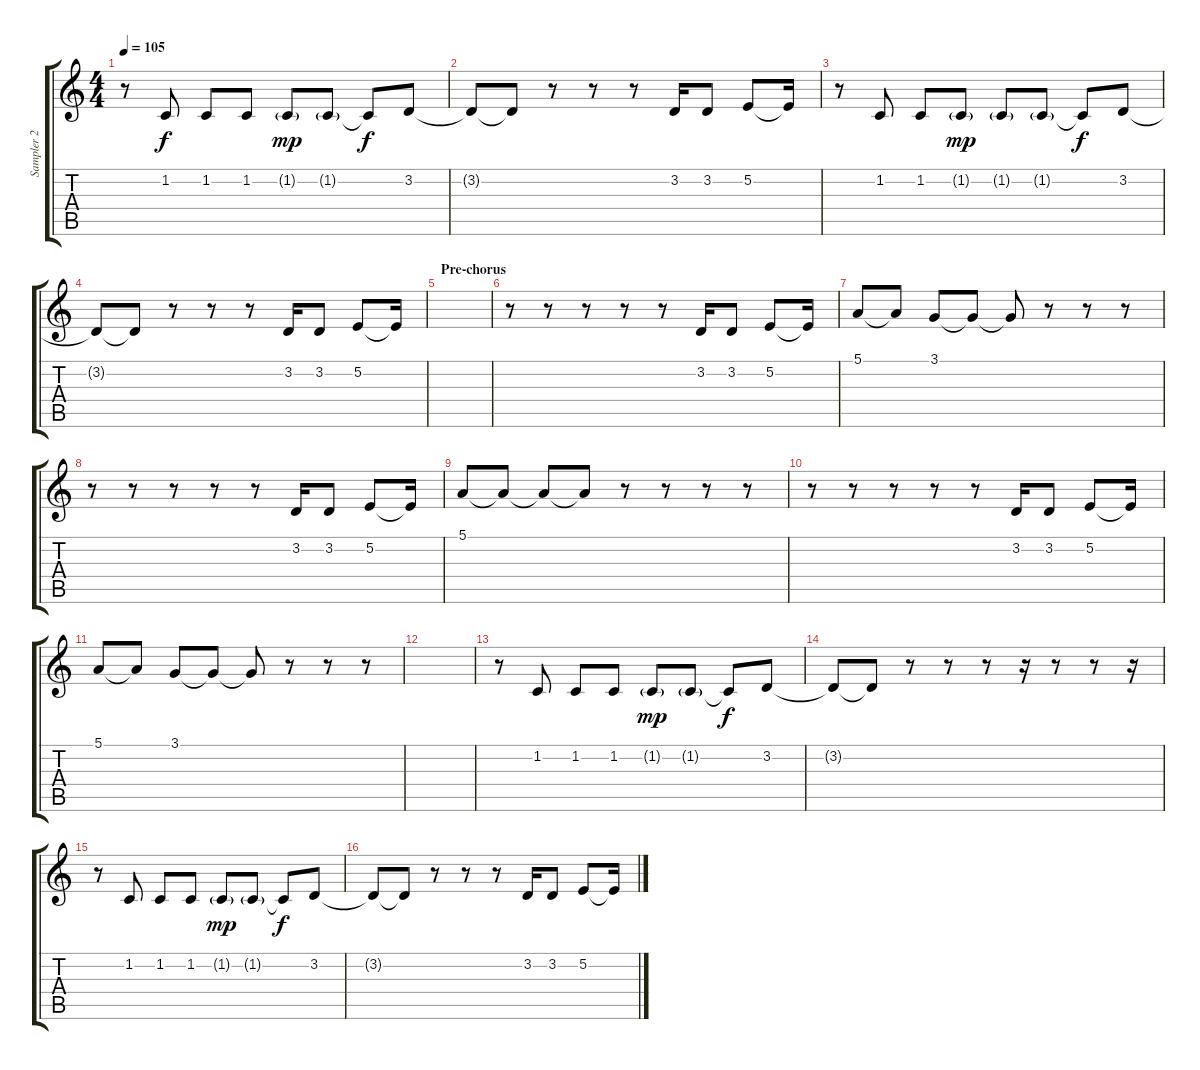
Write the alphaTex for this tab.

\track ("Sampler 2 " "Sampler 2 ") {instrument electricpiano2}
\staff {score tabs}
\tuning (E4 B3 G3 D3 A2 E2) {hide}
\ts (4 4)
\tempo 105
\clef g2
\ks c
r.8{dy f} 1.2.8 1.2.8 1.2.8 1.2{g}.8{dy mp} 1.2{g}.8 1.2{t}.8{dy f} 3.2.8 |
3.2{t}.8 3.2{t}.8 r.8 r.8 r.8 3.2.16 3.2.8 5.2.8 5.2{t}.16 |
r.8 1.2.8 1.2.8 1.2{g}.8{dy mp} 1.2{g}.8 1.2{g}.8 1.2{t}.8{dy f} 3.2.8 |
3.2{t}.8 3.2{t}.8 r.8 r.8 r.8 3.2.16 3.2.8 5.2.8 5.2{t}.16 |
\section ("" "Pre-chorus")
|
r.8 r.8 r.8 r.8 r.8 3.2.16 3.2.8 5.2.8 5.2{t}.16 |
5.1.8 5.1{t}.8 3.1.8 3.1{t}.8 3.1{t}.8 r.8 r.8 r.8 |
r.8 r.8 r.8 r.8 r.8 3.2.16 3.2.8 5.2.8 5.2{t}.16 |
5.1.8 5.1{t}.8 5.1{t}.8 5.1{t}.8 r.8 r.8 r.8 r.8 |
r.8 r.8 r.8 r.8 r.8 3.2.16 3.2.8 5.2.8 5.2{t}.16 |
5.1.8 5.1{t}.8 3.1.8 3.1{t}.8 3.1{t}.8 r.8 r.8 r.8 |
|
r.8 1.2.8 1.2.8 1.2.8 1.2{g}.8{dy mp} 1.2{g}.8 1.2{t}.8{dy f} 3.2.8 |
3.2{t}.8 3.2{t}.8 r.8 r.8 r.8 r.16 r.8 r.8 r.16 |
r.8 1.2.8 1.2.8 1.2.8 1.2{g}.8{dy mp} 1.2{g}.8 1.2{t}.8{dy f} 3.2.8 |
3.2{t}.8 3.2{t}.8 r.8 r.8 r.8 3.2.16 3.2.8 5.2.8 5.2{t}.16
